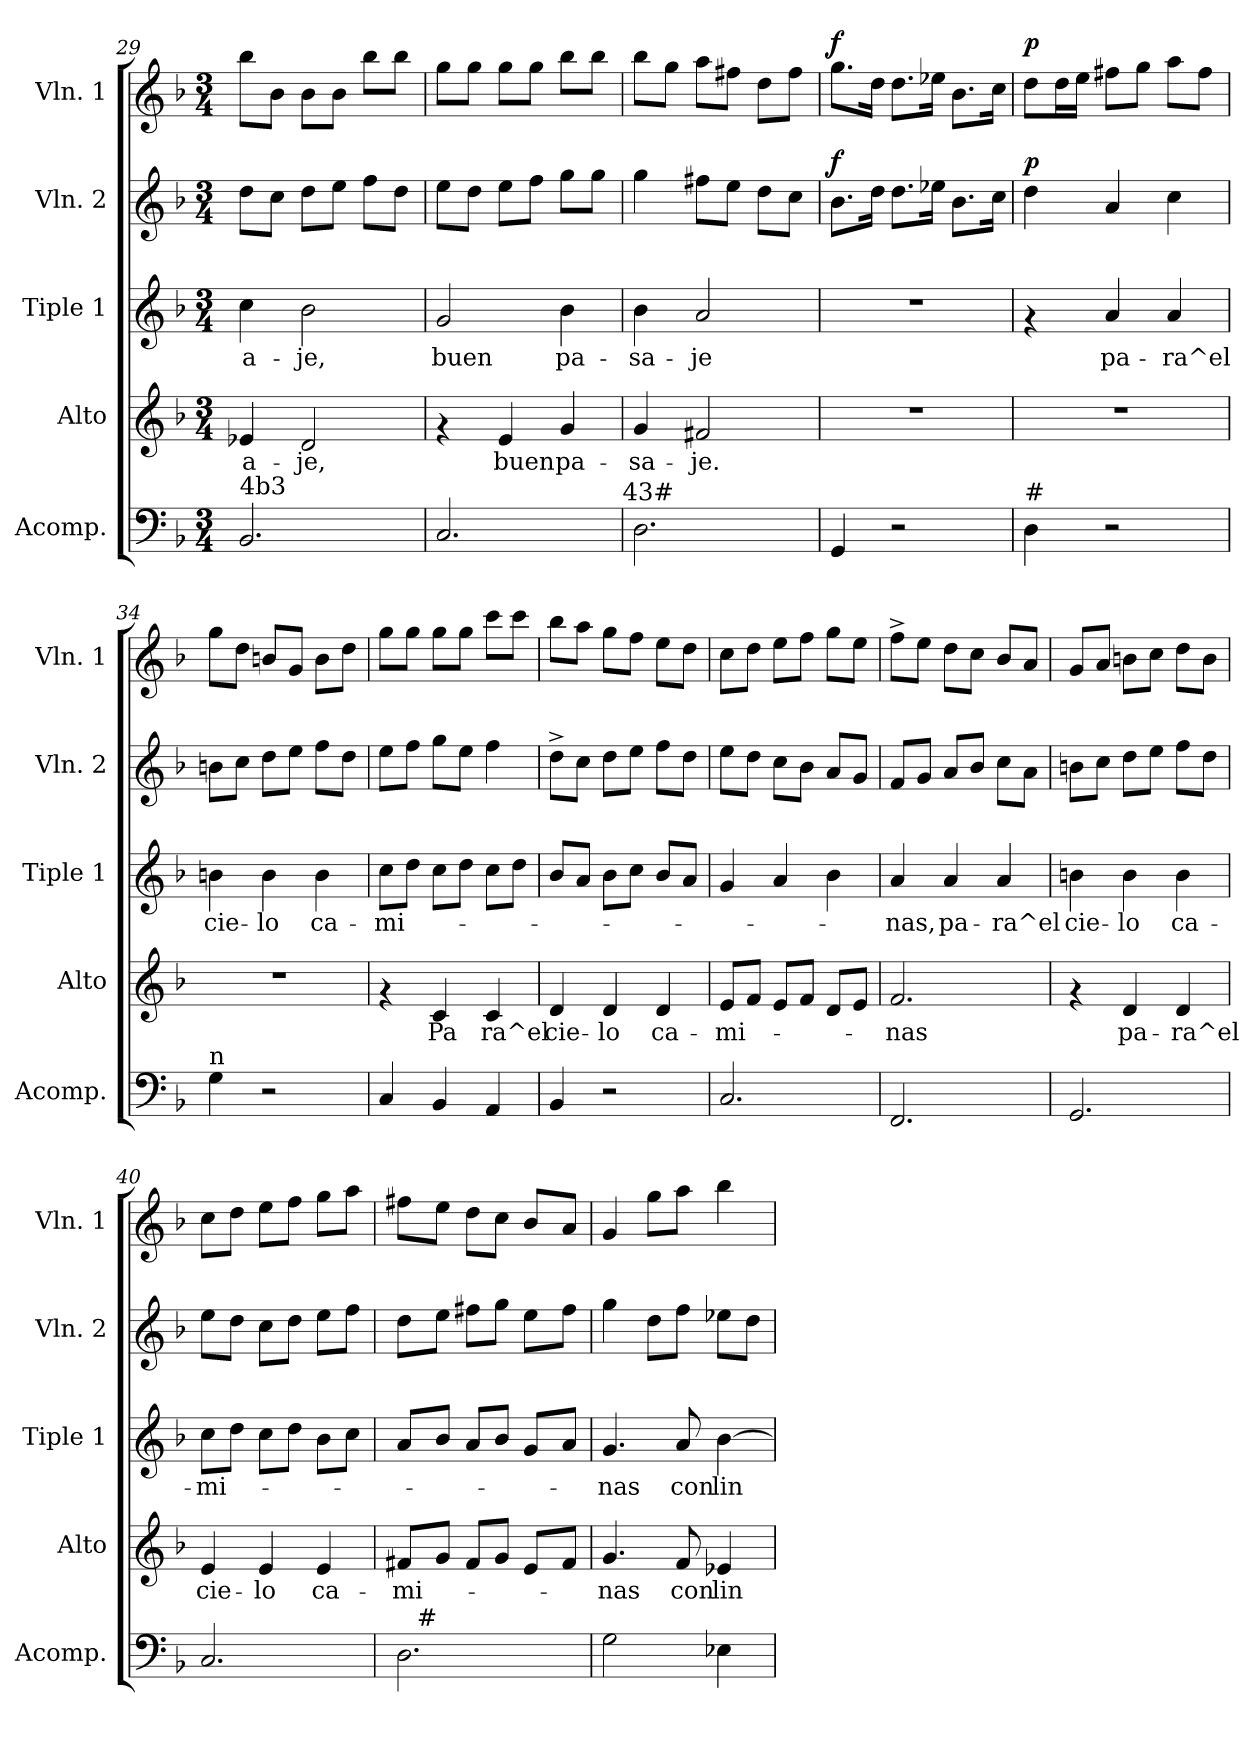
**kern	**kern	**text	**kern	**text	**kern	**dynam	**kern	**dynam
*part5	*part4	*part4	*part3	*part3	*part2	*part2	*part1	*part1
*staff5	*staff4	*staff4	*staff3	*staff3	*staff2	*staff2	*staff1	*staff1
*I"Acomp.	*I"Alto	*	*I"Tiple 1	*	*I"Vln. 2	*	*I"Vln. 1	*
*I'Acomp.	*I'Alto	*	*I'Tiple 1	*	*I'Vln. 2	*	*I'Vln. 1	*
*clefF4	*clefG2	*	*clefG2	*	*clefG2	*	*clefG2	*
*k[b-]	*k[b-]	*	*k[b-]	*	*k[b-]	*	*k[b-]	*
*F:	*F:	*	*F:	*	*F:	*	*F:	*
*M3/4	*M3/4	*	*M3/4	*	*M3/4	*	*M3/4	*
=29	=29	=29	=29	=29	=29	=29	=29	=29
!LO:TX:a:t=4b3	!	!	!	!	!	!	!	!
!	!	!LO:LY:b	!	!LO:LY:b	!	!	!	!
2.BB-/	4e-X/	-a-	4cc\	-a-	8dd\L	.	8bb-\L	.
.	.	.	.	.	8cc\J	.	8b-\J	.
!	!	!LO:LY:b	!	!LO:LY:b	!	!	!	!
.	2d/	-je,	2b-\	-je,	8dd\L	.	8b-\L	.
.	.	.	.	.	8ee\J	.	8b-\J	.
.	.	.	.	.	8ff\L	.	8bb-\L	.
.	.	.	.	.	8dd\J	.	8bb-\J	.
=30	=30	=30	=30	=30	=30	=30	=30	=30
!	!	!	!	!LO:LY:b	!	!	!	!
2.C/	4rf	.	2g/	buen	8ee\L	.	8gg\L	.
.	.	.	.	.	8dd\J	.	8gg\J	.
!	!	!LO:LY:b	!	!	!	!	!	!
.	4e/	buen	.	.	8ee\L	.	8gg\L	.
.	.	.	.	.	8ff\J	.	8gg\J	.
!	!	!LO:LY:b	!	!LO:LY:b	!	!	!	!
.	4g/	pa-	4b-\	pa-	8gg\L	.	8bb-\L	.
.	.	.	.	.	8gg\J	.	8bb-\J	.
!LO:TX:a:t=43#	!	!	!	!	!	!	!	!
=31	=31	=31	=31	=31	=31	=31	=31	=31
!	!	!LO:LY:b	!	!LO:LY:b	!	!	!	!
2.D\	4g/	-sa-	4b-\	-sa-	4gg\	.	8bb-\L	.
.	.	.	.	.	.	.	8gg\J	.
!	!	!LO:LY:b	!	!LO:LY:b	!	!	!	!
.	2f#X/	-je.	2a/	-je	8ff#X\L	.	8aa\L	.
.	.	.	.	.	8ee\J	.	8ff#X\J	.
.	.	.	.	.	8dd\L	.	8dd\L	.
.	.	.	.	.	8cc\J	.	8ff#\J	.
=32	=32	=32	=32	=32	=32	=32	=32	=32
!	!	!	!	!	!	!LO:DY:a	!	!LO:DY:a
4GG/	2.r	.	2.r	.	8.b-\L	f	8.gg\L	f
.	.	.	.	.	16dd\Jk	.	16dd\Jk	.
2r	.	.	.	.	8.dd\L	.	8.dd\L	.
.	.	.	.	.	16ee-X\Jk	.	16ee-X\Jk	.
.	.	.	.	.	8.b-\L	.	8.b-\L	.
.	.	.	.	.	16cc\Jk	.	16cc\Jk	.
=33	=33	=33	=33	=33	=33	=33	=33	=33
!LO:TX:a:t=#	!	!	!	!	!	!	!	!
!	!	!	!	!	!	!LO:DY:a	!	!LO:DY:a
4D\	2.r	.	4rf	.	4dd\	p	8dd\L	p
.	.	.	.	.	.	.	16dd\L	.
.	.	.	.	.	.	.	16ee\JJ	.
!	!	!	!	!LO:LY:b	!	!	!	!
2r	.	.	4a/	pa-	4a/	.	8ff#X\L	.
.	.	.	.	.	.	.	8gg\J	.
!	!	!	!	!LO:LY:b	!	!	!	!
.	.	.	4a/	-ra^el	4cc\	.	8aa\L	.
.	.	.	.	.	.	.	8ff#\J	.
!!LO:LB:g=z
=34	=34	=34	=34	=34	=34	=34	=34	=34
!LO:TX:a:t=n	!	!	!	!	!	!	!	!
!	!	!	!	!LO:LY:b	!	!	!	!
4G\	2.r	.	4bn\	cie-	8bn\L	.	8gg\L	.
.	.	.	.	.	8cc\J	.	8dd\J	.
!	!	!	!	!LO:LY:b	!	!	!	!
2r	.	.	4b\	-lo	8dd\L	.	8bn/L	.
.	.	.	.	.	8ee\J	.	8g/J	.
!	!	!	!	!LO:LY:b	!	!	!	!
.	.	.	4b\	ca-	8ff\L	.	8b\L	.
.	.	.	.	.	8dd\J	.	8dd\J	.
=35	=35	=35	=35	=35	=35	=35	=35	=35
!	!	!	!	!LO:LY:b	!	!	!	!
4C/	4rf	.	8cc\L	-mi-	8ee\L	.	8gg\L	.
.	.	.	8dd\J	.	8ff\J	.	8gg\J	.
!	!	!LO:LY:b	!	!	!	!	!	!
4BB-/	4c/	Pa	8cc\L	.	8gg\L	.	8gg\L	.
.	.	.	8dd\J	.	8ee\J	.	8gg\J	.
!	!	!LO:LY:b	!	!	!	!	!	!
4AA/	4c/	ra^el	8cc\L	.	4ff\	.	8ccc\L	.
.	.	.	8dd\J	.	.	.	8ccc\J	.
=36	=36	=36	=36	=36	=36	=36	=36	=36
!	!	!LO:LY:b	!	!	!	!	!	!
4BB-/	4d/	cie-	8b-/L	.	8dd^>\L	.	8bb-\L	.
.	.	.	8a/J	.	8cc\J	.	8aa\J	.
!	!	!LO:LY:b	!	!	!	!	!	!
2r	4d/	-lo	8b-\L	.	8dd\L	.	8gg\L	.
.	.	.	8cc\J	.	8ee\J	.	8ff\J	.
!	!	!LO:LY:b	!	!	!	!	!	!
.	4d/	ca-	8b-/L	.	8ff\L	.	8ee\L	.
.	.	.	8a/J	.	8dd\J	.	8dd\J	.
=37	=37	=37	=37	=37	=37	=37	=37	=37
!	!	!LO:LY:b	!	!	!	!	!	!
2.C/	8e/L	-mi-	4g/	.	8ee\L	.	8cc\L	.
.	8f/J	.	.	.	8dd\J	.	8dd\J	.
.	8e/L	.	4a/	.	8cc\L	.	8ee\L	.
.	8f/J	.	.	.	8b-\J	.	8ff\J	.
.	8d/L	.	4b-\	.	8a/L	.	8gg\L	.
.	8e/J	.	.	.	8g/J	.	8ee\J	.
=38	=38	=38	=38	=38	=38	=38	=38	=38
!	!	!LO:LY:b	!	!LO:LY:b	!	!	!	!
2.FF/	2.f/	-nas	4a/	-nas,	8f/L	.	8ff^>\L	.
.	.	.	.	.	8g/J	.	8ee\J	.
!	!	!	!	!LO:LY:b	!	!	!	!
.	.	.	4a/	pa-	8a/L	.	8dd\L	.
.	.	.	.	.	8b-/J	.	8cc\J	.
!	!	!	!	!LO:LY:b	!	!	!	!
.	.	.	4a/	-ra^el	8cc\L	.	8b-/L	.
.	.	.	.	.	8a\J	.	8a/J	.
=39	=39	=39	=39	=39	=39	=39	=39	=39
!	!	!	!	!LO:LY:b	!	!	!	!
2.GG/	4rf	.	4bn\	cie-	8bn\L	.	8g/L	.
.	.	.	.	.	8cc\J	.	8a/J	.
!	!	!LO:LY:b	!	!LO:LY:b	!	!	!	!
.	4d/	pa-	4b\	-lo	8dd\L	.	8bn\L	.
.	.	.	.	.	8ee\J	.	8cc\J	.
!	!	!LO:LY:b	!	!LO:LY:b	!	!	!	!
.	4d/	-ra^el	4b\	ca-	8ff\L	.	8dd\L	.
.	.	.	.	.	8dd\J	.	8b\J	.
!!LO:LB:g=z
=40	=40	=40	=40	=40	=40	=40	=40	=40
!	!	!LO:LY:b	!	!LO:LY:b	!	!	!	!
2.C/	4e/	cie-	8cc\L	-mi-	8ee\L	.	8cc\L	.
.	.	.	8dd\J	.	8dd\J	.	8dd\J	.
!	!	!LO:LY:b	!	!	!	!	!	!
.	4e/	-lo	8cc\L	.	8cc\L	.	8ee\L	.
.	.	.	8dd\J	.	8dd\J	.	8ff\J	.
!	!	!LO:LY:b	!	!	!	!	!	!
.	4e/	ca-	8b-\L	.	8ee\L	.	8gg\L	.
.	.	.	8cc\J	.	8ff\J	.	8aa\J	.
=41	=41	=41	=41	=41	=41	=41	=41	=41
!	!	!LO:LY:b	!	!	!	!	!	!
*^	*	*	*	*	*	*	*	*
2.D\	16ryy	8f#X/L	-mi-	8a/L	.	8dd\L	.	8ff#X\L	.
!	!LO:TX:a:t=#	!	!	!	!	!	!	!	!
.	2ryy	.	.	.	.	.	.	.	.
.	.	8g/J	.	8b-/J	.	8ee\J	.	8ee\J	.
.	.	8f#/L	.	8a/L	.	8ff#X\L	.	8dd\L	.
.	.	8g/J	.	8b-/J	.	8gg\J	.	8cc\J	.
.	.	8e/L	.	8g/L	.	8ee\L	.	8b-/L	.
.	8.ryy	.	.	.	.	.	.	.	.
.	.	8f#/J	.	8a/J	.	8ff#\J	.	8a/J	.
=42	=42	=42	=42	=42	=42	=42	=42	=42	=42
!	!	!	!LO:LY:b	!	!LO:LY:b	!	!	!	!
*v	*v	*	*	*	*	*	*	*	*
2G\	4.g/	-nas	4.g/	-nas	4gg\	.	4g/	.
.	.	.	.	.	8dd\L	.	8gg\L	.
!	!	!LO:LY:b	!	!LO:LY:b	!	!	!	!
.	8f/	con	8a/	con	8ff\J	.	8aa\J	.
!	!	!LO:LY:b	!	!LO:LY:b	!	!	!	!
4E-X\	4e-X/	lin-	[>4b-\	lin-	8ee-X\L	.	4bb-\	.
.	.	.	.	.	8dd\J	.	.	.
=	=	=	=	=	=	=	=	=
*-	*-	*-	*-	*-	*-	*-	*-	*-
